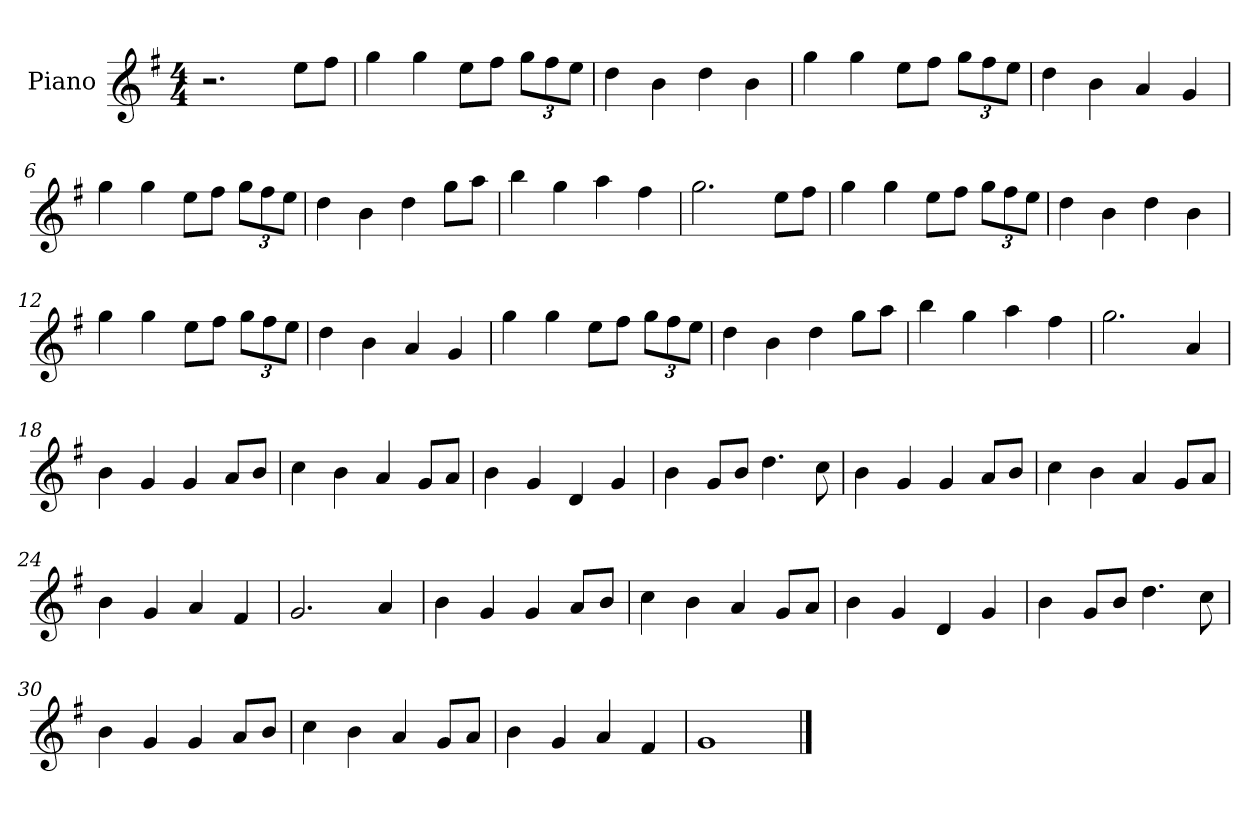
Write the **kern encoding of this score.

**kern
*part1
*staff1
*I"Piano
*I'Pno
*clefG2
*k[f#]
*M4/4
=1
2.r
8ee\L
8ff#\J
=2
4gg\
4gg\
8ee\L
8ff#\J
*Xbrackettup
12gg\L
12ff#\
12ee\J
=3
4dd\
4b\
4dd\
4b\
=4
4gg\
4gg\
8ee\L
8ff#\J
12gg\L
12ff#\
12ee\J
=5
4dd\
4b\
4a/
4g/
=6
4gg\
4gg\
8ee\L
8ff#\J
12gg\L
12ff#\
12ee\J
=7
4dd\
4b\
4dd\
8gg\L
8aa\J
=8
4bb\
4gg\
4aa\
4ff#\
=9
2.gg\
8ee\L
8ff#\J
=10
4gg\
4gg\
8ee\L
8ff#\J
12gg\L
12ff#\
12ee\J
=11
4dd\
4b\
4dd\
4b\
=12
4gg\
4gg\
8ee\L
8ff#\J
12gg\L
12ff#\
12ee\J
=13
4dd\
4b\
4a/
4g/
=14
4gg\
4gg\
8ee\L
8ff#\J
12gg\L
12ff#\
12ee\J
=15
4dd\
4b\
4dd\
8gg\L
8aa\J
=16
4bb\
4gg\
4aa\
4ff#\
=17
2.gg\
4a/
=18
4b\
4g/
4g/
8a/L
8b/J
=19
4cc\
4b\
4a/
8g/L
8a/J
=20
4b\
4g/
4d/
4g/
=21
4b\
8g/L
8b/J
4.dd\
8cc\
=22
4b\
4g/
4g/
8a/L
8b/J
=23
4cc\
4b\
4a/
8g/L
8a/J
=24
4b\
4g/
4a/
4f#/
=25
2.g/
4a/
=26
4b\
4g/
4g/
8a/L
8b/J
=27
4cc\
4b\
4a/
8g/L
8a/J
=28
4b\
4g/
4d/
4g/
=29
4b\
8g/L
8b/J
4.dd\
8cc\
=30
4b\
4g/
4g/
8a/L
8b/J
=31
4cc\
4b\
4a/
8g/L
8a/J
=32
4b\
4g/
4a/
4f#/
=33
1g
==
*-
